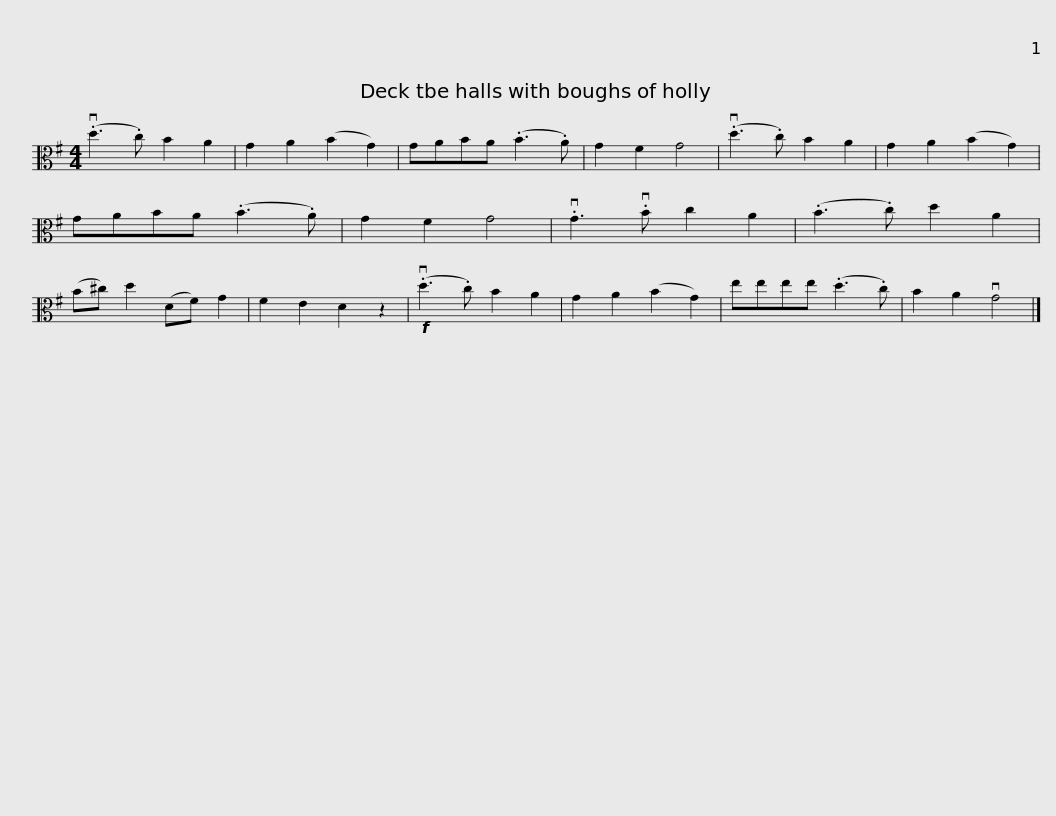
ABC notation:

X:1
L:1/8
M:4/4
I:linebreak $
K:G
V:1 alto
V:1
 (.vd3 .c) B2 A2 | G2 A2 (B2 G2) | GABA (.B3 .A) | G2 F2 G4 | (.vd3 .c) B2 A2 | %5
 G2 A2 (B2 G2) | GABA (.B3 .A) | G2 F2 G4 |$ .vG3 .vB c2 A2 | (.B3 .c) d2 A2 | %10
 (B^c) d2 (DF) G2 | F2 E2 D2 z2 |!f! (.vd3 .c) B2 A2 | G2 A2 (B2 G2) | eeee (.d3 .c) | %15
 B2 A2 vG4 |] %16
